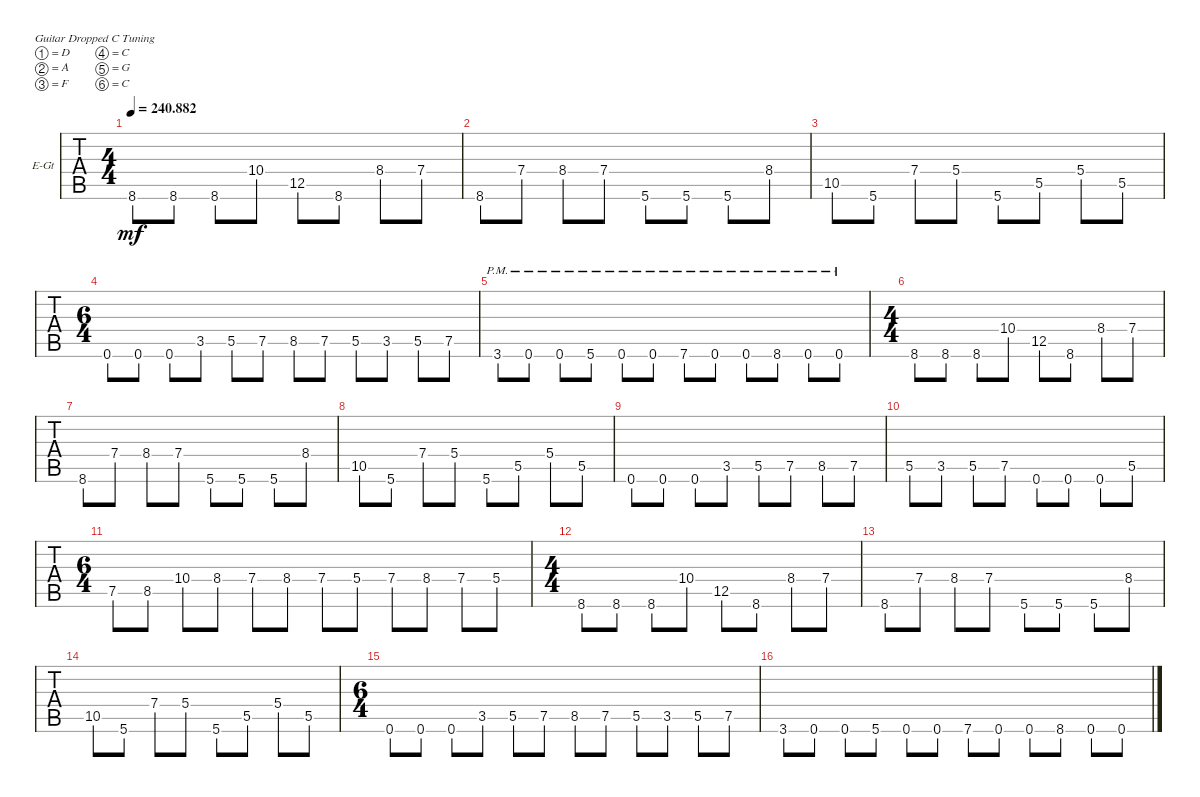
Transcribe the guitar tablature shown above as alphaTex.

\bracketExtendMode groupsimilarinstruments
\firstSystemTrackNameOrientation horizontal
\otherSystemsTrackNameOrientation horizontal
\track ("Gtr 1" "E-Gt") {instrument acousticgrandpiano}
\staff {tabs}
\tuning (D4 A3 F3 C3 G2 C2)
\displaytranspose 12
\ts (4 4)
\tempo
240.882
\accidentals auto
\clef g2
\ottava regular
\simile none
\ks c
8.6.8{dy mf} 8.6.8 8.6.8 10.4.8 12.5.8 8.6.8 8.4.8 7.4.8 |
8.6.8 7.4.8 8.4.8 7.4.8 5.6.8 5.6.8 5.6.8 8.4.8 |
10.5.8 5.6.8 7.4.8 5.4.8 5.6.8 5.5.8 5.4.8 5.5.8 |
\ts (6 4)
0.6.8 0.6.8 0.6.8 3.5.8 5.5.8 7.5.8 8.5.8 7.5.8 5.5.8 3.5.8 5.5.8 7.5.8 |
3.6{pm}.8 0.6{pm}.8 0.6{pm}.8 5.6{pm}.8 0.6{pm}.8 0.6{pm}.8 7.6{pm}.8 0.6{pm}.8 0.6{pm}.8 8.6{pm}.8 0.6{pm}.8 0.6{pm}.8 |
\ts (4 4)
8.6.8 8.6.8 8.6.8 10.4.8 12.5.8 8.6.8 8.4.8 7.4.8 |
8.6.8 7.4.8 8.4.8 7.4.8 5.6.8 5.6.8 5.6.8 8.4.8 |
10.5.8 5.6.8 7.4.8 5.4.8 5.6.8 5.5.8 5.4.8 5.5.8 |
0.6.8 0.6.8 0.6.8 3.5.8 5.5.8 7.5.8 8.5.8 7.5.8 |
5.5.8 3.5.8 5.5.8 7.5.8 0.6.8 0.6.8 0.6.8 5.5.8 |
\ts (6 4)
7.5.8 8.5.8 10.4.8 8.4.8 7.4.8 8.4.8 7.4.8 5.4.8 7.4.8 8.4.8 7.4.8 5.4.8 |
\ts (4 4)
8.6.8 8.6.8 8.6.8 10.4.8 12.5.8 8.6.8 8.4.8 7.4.8 |
8.6.8 7.4.8 8.4.8 7.4.8 5.6.8 5.6.8 5.6.8 8.4.8 |
10.5.8 5.6.8 7.4.8 5.4.8 5.6.8 5.5.8 5.4.8 5.5.8 |
\ts (6 4)
0.6.8 0.6.8 0.6.8 3.5.8 5.5.8 7.5.8 8.5.8 7.5.8 5.5.8 3.5.8 5.5.8 7.5.8 |
3.6.8 0.6.8 0.6.8 5.6.8 0.6.8 0.6.8 7.6.8 0.6.8 0.6.8 8.6.8 0.6.8 0.6.8
